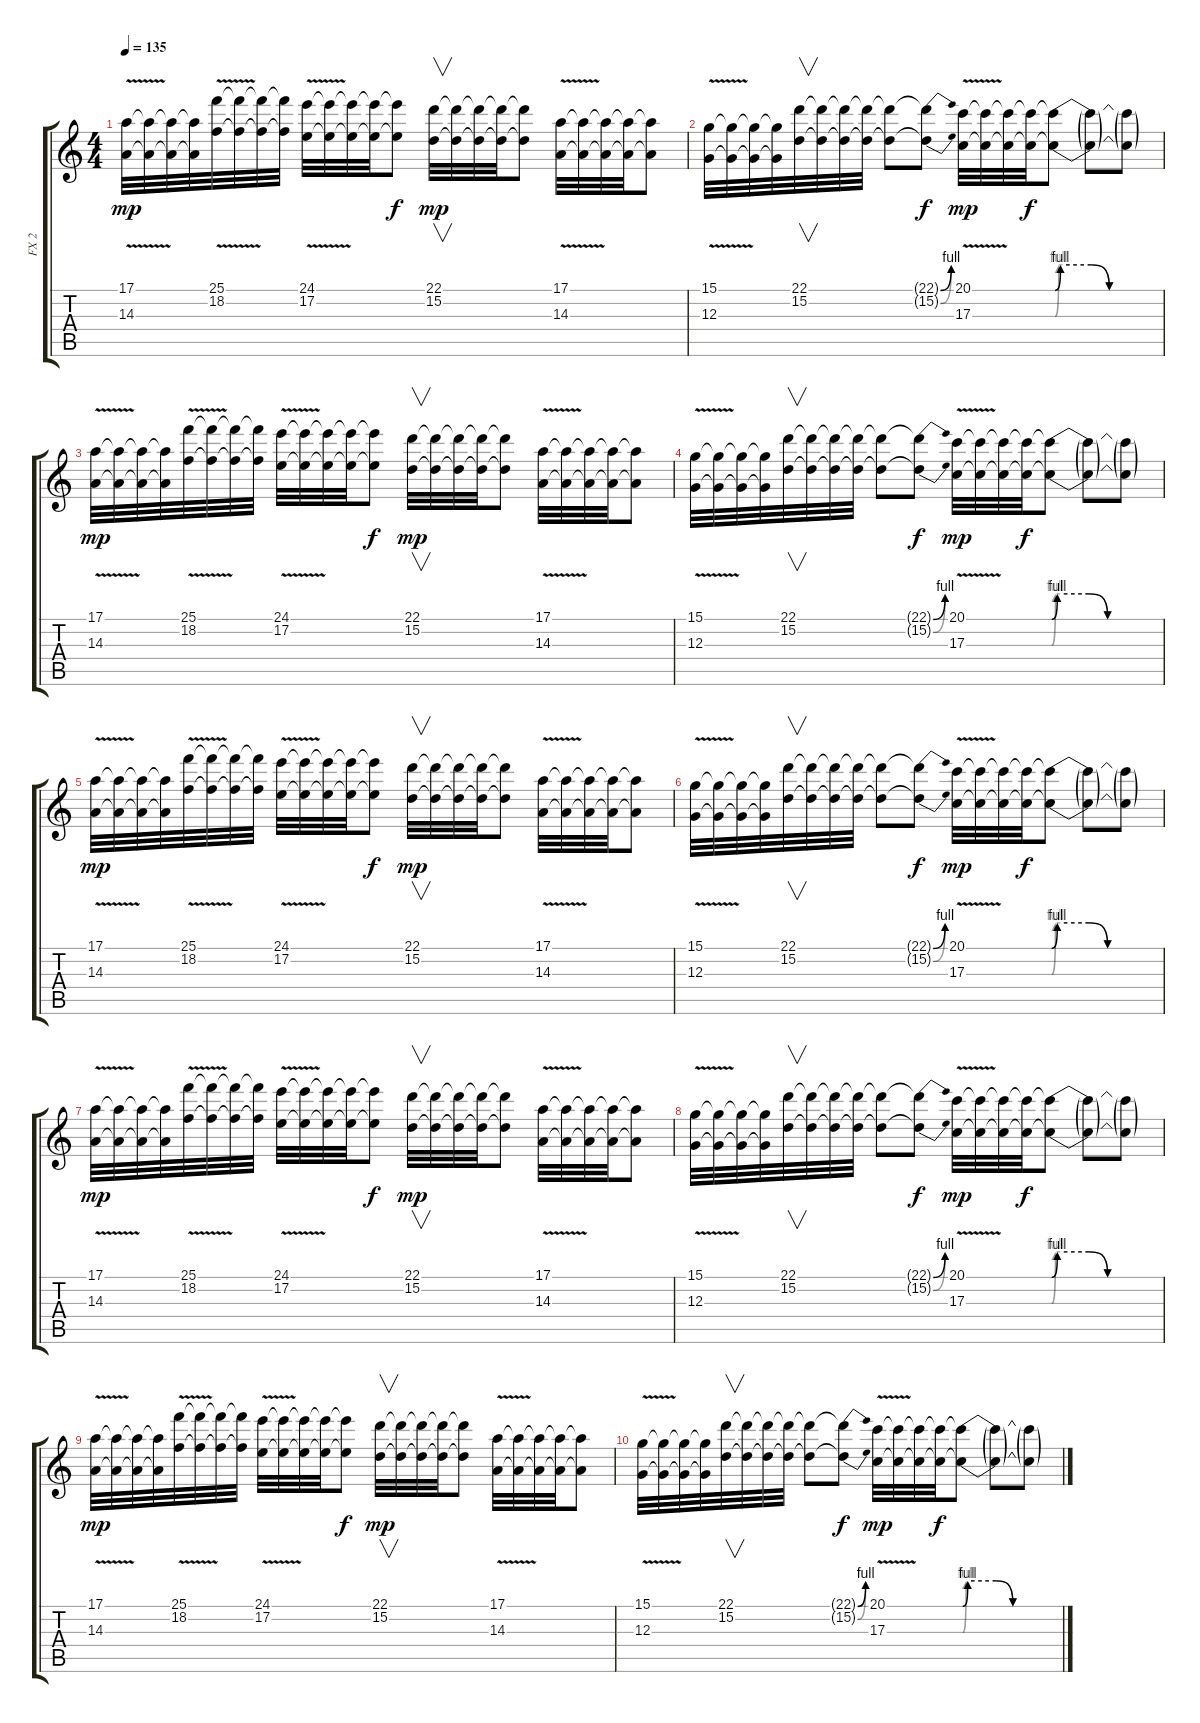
\track ("FX 2" "FX 2") {instrument lead8bassandlead}
\staff {score tabs}
\tuning (E4 B3 G3 D3 A2 E2) {hide}
\ts (4 4)
\tempo 135
\clef g2
\ks c
(17.1 14.3{v}).32{dy mp volume 10} (17.1{t} 14.3{t}).32{volume 9} (17.1{t} 14.3{t}).32{volume 8} (17.1{t} 14.3{t}).32{volume 7} (25.1 18.2{v}).32{volume 10} (25.1{t} 18.2{t}).32{volume 9} (25.1{t} 18.2{t}).32{volume 8} (25.1{t} 18.2{t}).32{volume 7} (24.1 17.2{v}).32{volume 10} (24.1{t} 17.2{t}).32{volume 9} (24.1{t} 17.2{t}).32{volume 8} (24.1{t} 17.2{t}).32{volume 7} (24.1{t} 17.2{t}).8{dy f} (22.1 15.2).32{v dy mp volume 10} (22.1{t} 15.2{t}).32{volume 9} (22.1{t} 15.2{t}).32{volume 8} (22.1{t} 15.2{t}).32{volume 7} (22.1{t} 15.2{t}).8 (17.1 14.3{v}).32{volume 10} (17.1{t} 14.3{t}).32{volume 9} (17.1{t} 14.3{t}).32{volume 8} (17.1{t} 14.3{t}).32{volume 7} (17.1{t} 14.3{t}).8 |
(15.1 12.3{v}).32{volume 10} (15.1{t} 12.3{t}).32{volume 9} (15.1{t} 12.3{t}).32{volume 8} (15.1{t} 12.3{t}).32{volume 7} (22.1 15.2).32{v volume 10} (22.1{t} 15.2{t}).32{volume 9} (22.1{t} 15.2{t}).32{volume 8} (22.1{t} 15.2{t}).32{volume 7} (22.1{t} 15.2{t}).8{volume 5} (22.1{be (bend 0 0 60 4) t} 15.2{be (bend 0 0 60 4) t}).8{dy f} (20.1 17.3{v}).32{dy mp volume 10} (20.1{t} 17.3{t}).32{volume 9} (20.1{t} 17.3{t}).32{volume 8} (20.1{t} 17.3{t}).32{dy f volume 7} (20.1{be (custom 0 0 3 4 20 4 30 0 60 0) t} 17.3{be (custom 0 0 2 4 20 4 30 0 60 0) t}).8{volume 5} (20.1{t} 17.3{t}).8{volume 5} (20.1{t} 17.3{t}).8 |
(17.1 14.3{v}).32{dy mp volume 10} (17.1{t} 14.3{t}).32{volume 9} (17.1{t} 14.3{t}).32{volume 8} (17.1{t} 14.3{t}).32{volume 7} (25.1 18.2{v}).32{volume 10} (25.1{t} 18.2{t}).32{volume 9} (25.1{t} 18.2{t}).32{volume 8} (25.1{t} 18.2{t}).32{volume 7} (24.1 17.2{v}).32{volume 10} (24.1{t} 17.2{t}).32{volume 9} (24.1{t} 17.2{t}).32{volume 8} (24.1{t} 17.2{t}).32{volume 7} (24.1{t} 17.2{t}).8{dy f} (22.1 15.2).32{v dy mp volume 10} (22.1{t} 15.2{t}).32{volume 9} (22.1{t} 15.2{t}).32{volume 8} (22.1{t} 15.2{t}).32{volume 7} (22.1{t} 15.2{t}).8 (17.1 14.3{v}).32{volume 10} (17.1{t} 14.3{t}).32{volume 9} (17.1{t} 14.3{t}).32{volume 8} (17.1{t} 14.3{t}).32{volume 7} (17.1{t} 14.3{t}).8 |
(15.1 12.3{v}).32{volume 10} (15.1{t} 12.3{t}).32{volume 9} (15.1{t} 12.3{t}).32{volume 8} (15.1{t} 12.3{t}).32{volume 7} (22.1 15.2).32{v volume 10} (22.1{t} 15.2{t}).32{volume 9} (22.1{t} 15.2{t}).32{volume 8} (22.1{t} 15.2{t}).32{volume 7} (22.1{t} 15.2{t}).8{volume 5} (22.1{be (bend 0 0 60 4) t} 15.2{be (bend 0 0 60 4) t}).8{dy f} (20.1 17.3{v}).32{dy mp volume 10} (20.1{t} 17.3{t}).32{volume 9} (20.1{t} 17.3{t}).32{volume 8} (20.1{t} 17.3{t}).32{dy f volume 7} (20.1{be (custom 0 0 3 4 20 4 30 0 60 0) t} 17.3{be (custom 0 0 2 4 20 4 30 0 60 0) t}).8{volume 5} (20.1{t} 17.3{t}).8{volume 5} (20.1{t} 17.3{t}).8 |
(17.1 14.3{v}).32{dy mp volume 10} (17.1{t} 14.3{t}).32{volume 9} (17.1{t} 14.3{t}).32{volume 8} (17.1{t} 14.3{t}).32{volume 7} (25.1 18.2{v}).32{volume 10} (25.1{t} 18.2{t}).32{volume 9} (25.1{t} 18.2{t}).32{volume 8} (25.1{t} 18.2{t}).32{volume 7} (24.1 17.2{v}).32{volume 10} (24.1{t} 17.2{t}).32{volume 9} (24.1{t} 17.2{t}).32{volume 8} (24.1{t} 17.2{t}).32{volume 7} (24.1{t} 17.2{t}).8{dy f} (22.1 15.2).32{v dy mp volume 10} (22.1{t} 15.2{t}).32{volume 9} (22.1{t} 15.2{t}).32{volume 8} (22.1{t} 15.2{t}).32{volume 7} (22.1{t} 15.2{t}).8 (17.1 14.3{v}).32{volume 10} (17.1{t} 14.3{t}).32{volume 9} (17.1{t} 14.3{t}).32{volume 8} (17.1{t} 14.3{t}).32{volume 7} (17.1{t} 14.3{t}).8 |
(15.1 12.3{v}).32{volume 10} (15.1{t} 12.3{t}).32{volume 9} (15.1{t} 12.3{t}).32{volume 8} (15.1{t} 12.3{t}).32{volume 7} (22.1 15.2).32{v volume 10} (22.1{t} 15.2{t}).32{volume 9} (22.1{t} 15.2{t}).32{volume 8} (22.1{t} 15.2{t}).32{volume 7} (22.1{t} 15.2{t}).8{volume 5} (22.1{be (bend 0 0 60 4) t} 15.2{be (bend 0 0 60 4) t}).8{dy f} (20.1 17.3{v}).32{dy mp volume 10} (20.1{t} 17.3{t}).32{volume 9} (20.1{t} 17.3{t}).32{volume 8} (20.1{t} 17.3{t}).32{dy f volume 7} (20.1{be (custom 0 0 3 4 20 4 30 0 60 0) t} 17.3{be (custom 0 0 2 4 20 4 30 0 60 0) t}).8{volume 5} (20.1{t} 17.3{t}).8{volume 5} (20.1{t} 17.3{t}).8 |
(17.1 14.3{v}).32{dy mp volume 10} (17.1{t} 14.3{t}).32{volume 9} (17.1{t} 14.3{t}).32{volume 8} (17.1{t} 14.3{t}).32{volume 7} (25.1 18.2{v}).32{volume 10} (25.1{t} 18.2{t}).32{volume 9} (25.1{t} 18.2{t}).32{volume 8} (25.1{t} 18.2{t}).32{volume 7} (24.1 17.2{v}).32{volume 10} (24.1{t} 17.2{t}).32{volume 9} (24.1{t} 17.2{t}).32{volume 8} (24.1{t} 17.2{t}).32{volume 7} (24.1{t} 17.2{t}).8{dy f} (22.1 15.2).32{v dy mp volume 10} (22.1{t} 15.2{t}).32{volume 9} (22.1{t} 15.2{t}).32{volume 8} (22.1{t} 15.2{t}).32{volume 7} (22.1{t} 15.2{t}).8 (17.1 14.3{v}).32{volume 10} (17.1{t} 14.3{t}).32{volume 9} (17.1{t} 14.3{t}).32{volume 8} (17.1{t} 14.3{t}).32{volume 7} (17.1{t} 14.3{t}).8 |
(15.1 12.3{v}).32{volume 10} (15.1{t} 12.3{t}).32{volume 9} (15.1{t} 12.3{t}).32{volume 8} (15.1{t} 12.3{t}).32{volume 7} (22.1 15.2).32{v volume 10} (22.1{t} 15.2{t}).32{volume 9} (22.1{t} 15.2{t}).32{volume 8} (22.1{t} 15.2{t}).32{volume 7} (22.1{t} 15.2{t}).8{volume 5} (22.1{be (bend 0 0 60 4) t} 15.2{be (bend 0 0 60 4) t}).8{dy f} (20.1 17.3{v}).32{dy mp volume 10} (20.1{t} 17.3{t}).32{volume 9} (20.1{t} 17.3{t}).32{volume 8} (20.1{t} 17.3{t}).32{dy f volume 7} (20.1{be (custom 0 0 3 4 20 4 30 0 60 0) t} 17.3{be (custom 0 0 2 4 20 4 30 0 60 0) t}).8{volume 5} (20.1{t} 17.3{t}).8{volume 5} (20.1{t} 17.3{t}).8 |
(17.1 14.3{v}).32{dy mp volume 10} (17.1{t} 14.3{t}).32{volume 9} (17.1{t} 14.3{t}).32{volume 8} (17.1{t} 14.3{t}).32{volume 7} (25.1 18.2{v}).32{volume 10} (25.1{t} 18.2{t}).32{volume 9} (25.1{t} 18.2{t}).32{volume 8} (25.1{t} 18.2{t}).32{volume 7} (24.1 17.2{v}).32{volume 10} (24.1{t} 17.2{t}).32{volume 9} (24.1{t} 17.2{t}).32{volume 8} (24.1{t} 17.2{t}).32{volume 7} (24.1{t} 17.2{t}).8{dy f} (22.1 15.2).32{v dy mp volume 10} (22.1{t} 15.2{t}).32{volume 9} (22.1{t} 15.2{t}).32{volume 8} (22.1{t} 15.2{t}).32{volume 7} (22.1{t} 15.2{t}).8 (17.1 14.3{v}).32{volume 10} (17.1{t} 14.3{t}).32{volume 9} (17.1{t} 14.3{t}).32{volume 8} (17.1{t} 14.3{t}).32{volume 7} (17.1{t} 14.3{t}).8 |
(15.1 12.3{v}).32{volume 10} (15.1{t} 12.3{t}).32{volume 9} (15.1{t} 12.3{t}).32{volume 8} (15.1{t} 12.3{t}).32{volume 7} (22.1 15.2).32{v volume 10} (22.1{t} 15.2{t}).32{volume 9} (22.1{t} 15.2{t}).32{volume 8} (22.1{t} 15.2{t}).32{volume 7} (22.1{t} 15.2{t}).8{volume 5} (22.1{be (bend 0 0 60 4) t} 15.2{be (bend 0 0 60 4) t}).8{dy f} (20.1 17.3{v}).32{dy mp volume 10} (20.1{t} 17.3{t}).32{volume 9} (20.1{t} 17.3{t}).32{volume 8} (20.1{t} 17.3{t}).32{dy f volume 7} (20.1{be (custom 0 0 3 4 20 4 30 0 60 0) t} 17.3{be (custom 0 0 2 4 20 4 30 0 60 0) t}).8{volume 5} (20.1{t} 17.3{t}).8{volume 5} (20.1{t} 17.3{t}).8
